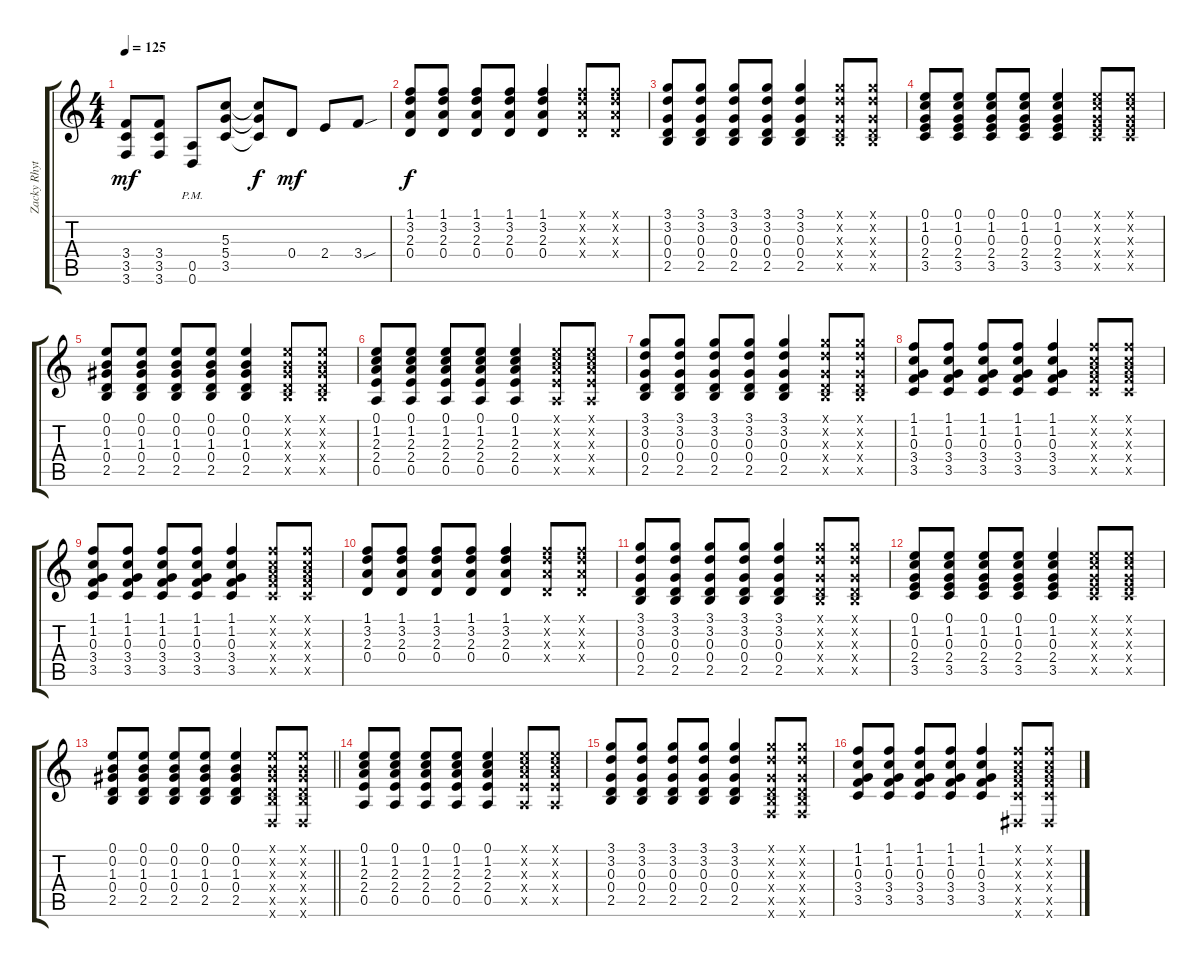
\track ("Zacky Rhythm" "Zacky Rhyt") {instrument distortionguitar}
\staff {score tabs}
\tuning (E4 B3 G3 D3 A2 D2) {hide}
\ts (4 4)
\tempo 125
\clef g2
\ks c
(3.4 3.5 3.6).8{dy mf} (3.4 3.5 3.6).8 (0.5{pm} 0.6{pm}).8 (5.3 5.4 3.5).8 (5.3{t} 5.4{t} 3.5{t}).8{dy f} 0.4.8{dy mf} 2.4.8 3.4{sou}.8 |
(1.1 3.2 2.3 0.4).8{dy f volume 8 instrument electricguitarjazz} (1.1 3.2 2.3 0.4).8 (1.1 3.2 2.3 0.4).8 (1.1 3.2 2.3 0.4).8 (1.1 3.2 2.3 0.4).4 (1.1{x} 3.2{x} 2.3{x} 0.4{x}).8 (1.1{x} 3.2{x} 2.3{x} 0.4{x}).8 |
(3.1 3.2 0.3 0.4 2.5).8 (3.1 3.2 0.3 0.4 2.5).8 (3.1 3.2 0.3 0.4 2.5).8 (3.1 3.2 0.3 0.4 2.5).8 (3.1 3.2 0.3 0.4 2.5).4 (3.1{x} 3.2{x} 0.3{x} 0.4{x} 2.5{x}).8 (3.1{x} 3.2{x} 0.3{x} 0.4{x} 2.5{x}).8 |
(0.1 1.2 0.3 2.4 3.5).8 (0.1 1.2 0.3 2.4 3.5).8 (0.1 1.2 0.3 2.4 3.5).8 (0.1 1.2 0.3 2.4 3.5).8 (0.1 1.2 0.3 2.4 3.5).4 (0.1{x} 1.2{x} 0.3{x} 2.4{x} 3.5{x}).8 (0.1{x} 1.2{x} 0.3{x} 2.4{x} 3.5{x}).8 |
(0.1 0.2 1.3 0.4 2.5).8 (0.1 0.2 1.3 0.4 2.5).8 (0.1 0.2 1.3 0.4 2.5).8 (0.1 0.2 1.3 0.4 2.5).8 (0.1 0.2 1.3 0.4 2.5).4 (0.1{x} 0.2{x} 1.3{x} 0.4{x} 2.5{x}).8 (0.1{x} 0.2{x} 1.3{x} 0.4{x} 2.5{x}).8 |
(0.1 1.2 2.3 2.4 0.5).8 (0.1 1.2 2.3 2.4 0.5).8 (0.1 1.2 2.3 2.4 0.5).8 (0.1 1.2 2.3 2.4 0.5).8 (0.1 1.2 2.3 2.4 0.5).4 (0.1{x} 1.2{x} 2.3{x} 2.4{x} 0.5{x}).8 (0.1{x} 1.2{x} 2.3{x} 2.4{x} 0.5{x}).8 |
(3.1 3.2 0.3 0.4 2.5).8 (3.1 3.2 0.3 0.4 2.5).8 (3.1 3.2 0.3 0.4 2.5).8 (3.1 3.2 0.3 0.4 2.5).8 (3.1 3.2 0.3 0.4 2.5).4 (3.1{x} 3.2{x} 0.3{x} 0.4{x} 2.5{x}).8 (3.1{x} 3.2{x} 0.3{x} 0.4{x} 2.5{x}).8 |
(1.1 1.2 0.3 3.4 3.5).8 (1.1 1.2 0.3 3.4 3.5).8 (1.1 1.2 0.3 3.4 3.5).8 (1.1 1.2 0.3 3.4 3.5).8 (1.1 1.2 0.3 3.4 3.5).4 (1.1{x} 1.2{x} 2.3{x} 3.4{x} 3.5{x}).8 (1.1{x} 1.2{x} 2.3{x} 3.4{x} 3.5{x}).8 |
(1.1 1.2 0.3 3.4 3.5).8 (1.1 1.2 0.3 3.4 3.5).8 (1.1 1.2 0.3 3.4 3.5).8 (1.1 1.2 0.3 3.4 3.5).8 (1.1 1.2 0.3 3.4 3.5).4 (1.1{x} 1.2{x} 2.3{x} 3.4{x} 3.5{x}).8 (1.1{x} 1.2{x} 2.3{x} 3.4{x} 3.5{x}).8 |
(1.1 3.2 2.3 0.4).8 (1.1 3.2 2.3 0.4).8 (1.1 3.2 2.3 0.4).8 (1.1 3.2 2.3 0.4).8 (1.1 3.2 2.3 0.4).4 (1.1{x} 3.2{x} 2.3{x} 0.4{x}).8 (1.1{x} 3.2{x} 2.3{x} 0.4{x}).8 |
(3.1 3.2 0.3 0.4 2.5).8 (3.1 3.2 0.3 0.4 2.5).8 (3.1 3.2 0.3 0.4 2.5).8 (3.1 3.2 0.3 0.4 2.5).8 (3.1 3.2 0.3 0.4 2.5).4 (3.1{x} 3.2{x} 0.3{x} 0.4{x} 2.5{x}).8 (3.1{x} 3.2{x} 0.3{x} 0.4{x} 2.5{x}).8 |
(0.1 1.2 0.3 2.4 3.5).8 (0.1 1.2 0.3 2.4 3.5).8 (0.1 1.2 0.3 2.4 3.5).8 (0.1 1.2 0.3 2.4 3.5).8 (0.1 1.2 0.3 2.4 3.5).4 (0.1{x} 1.2{x} 0.3{x} 2.4{x} 3.5{x}).8 (0.1{x} 1.2{x} 0.3{x} 2.4{x} 3.5{x}).8 |
\barLineRight lightlight
(0.1 0.2 1.3 0.4 2.5).8 (0.1 0.2 1.3 0.4 2.5).8 (0.1 0.2 1.3 0.4 2.5).8 (0.1 0.2 1.3 0.4 2.5).8 (0.1 0.2 1.3 0.4 2.5).4 (0.1{x} 0.2{x} 1.3{x} 0.4{x} 2.5{x} 0.6{x}).8 (0.1{x} 0.2{x} 1.3{x} 0.4{x} 2.5{x} 0.6{x}).8 |
(0.1 1.2 2.3 2.4 0.5).8 (0.1 1.2 2.3 2.4 0.5).8 (0.1 1.2 2.3 2.4 0.5).8 (0.1 1.2 2.3 2.4 0.5).8 (0.1 1.2 2.3 2.4 0.5).4 (0.1{x} 1.2{x} 2.3{x} 2.4{x} 0.5{x}).8 (0.1{x} 1.2{x} 2.3{x} 2.4{x} 0.5{x}).8 |
(3.1 3.2 0.3 0.4 2.5).8 (3.1 3.2 0.3 0.4 2.5).8 (3.1 3.2 0.3 0.4 2.5).8 (3.1 3.2 0.3 0.4 2.5).8 (3.1 3.2 0.3 0.4 2.5).4 (3.1{x} 3.2{x} 0.3{x} 0.4{x} 2.5{x} 3.6{x}).8 (3.1{x} 3.2{x} 0.3{x} 0.4{x} 2.5{x} 3.6{x}).8 |
(1.1 1.2 0.3 3.4 3.5).8 (1.1 1.2 0.3 3.4 3.5).8 (1.1 1.2 0.3 3.4 3.5).8 (1.1 1.2 0.3 3.4 3.5).8 (1.1 1.2 0.3 3.4 3.5).4 (1.1{x} 1.2{x} 2.3{x} 3.4{x} 3.5{x} 1.6{x}).8 (1.1{x} 1.2{x} 2.3{x} 3.4{x} 3.5{x} 1.6{x}).8
